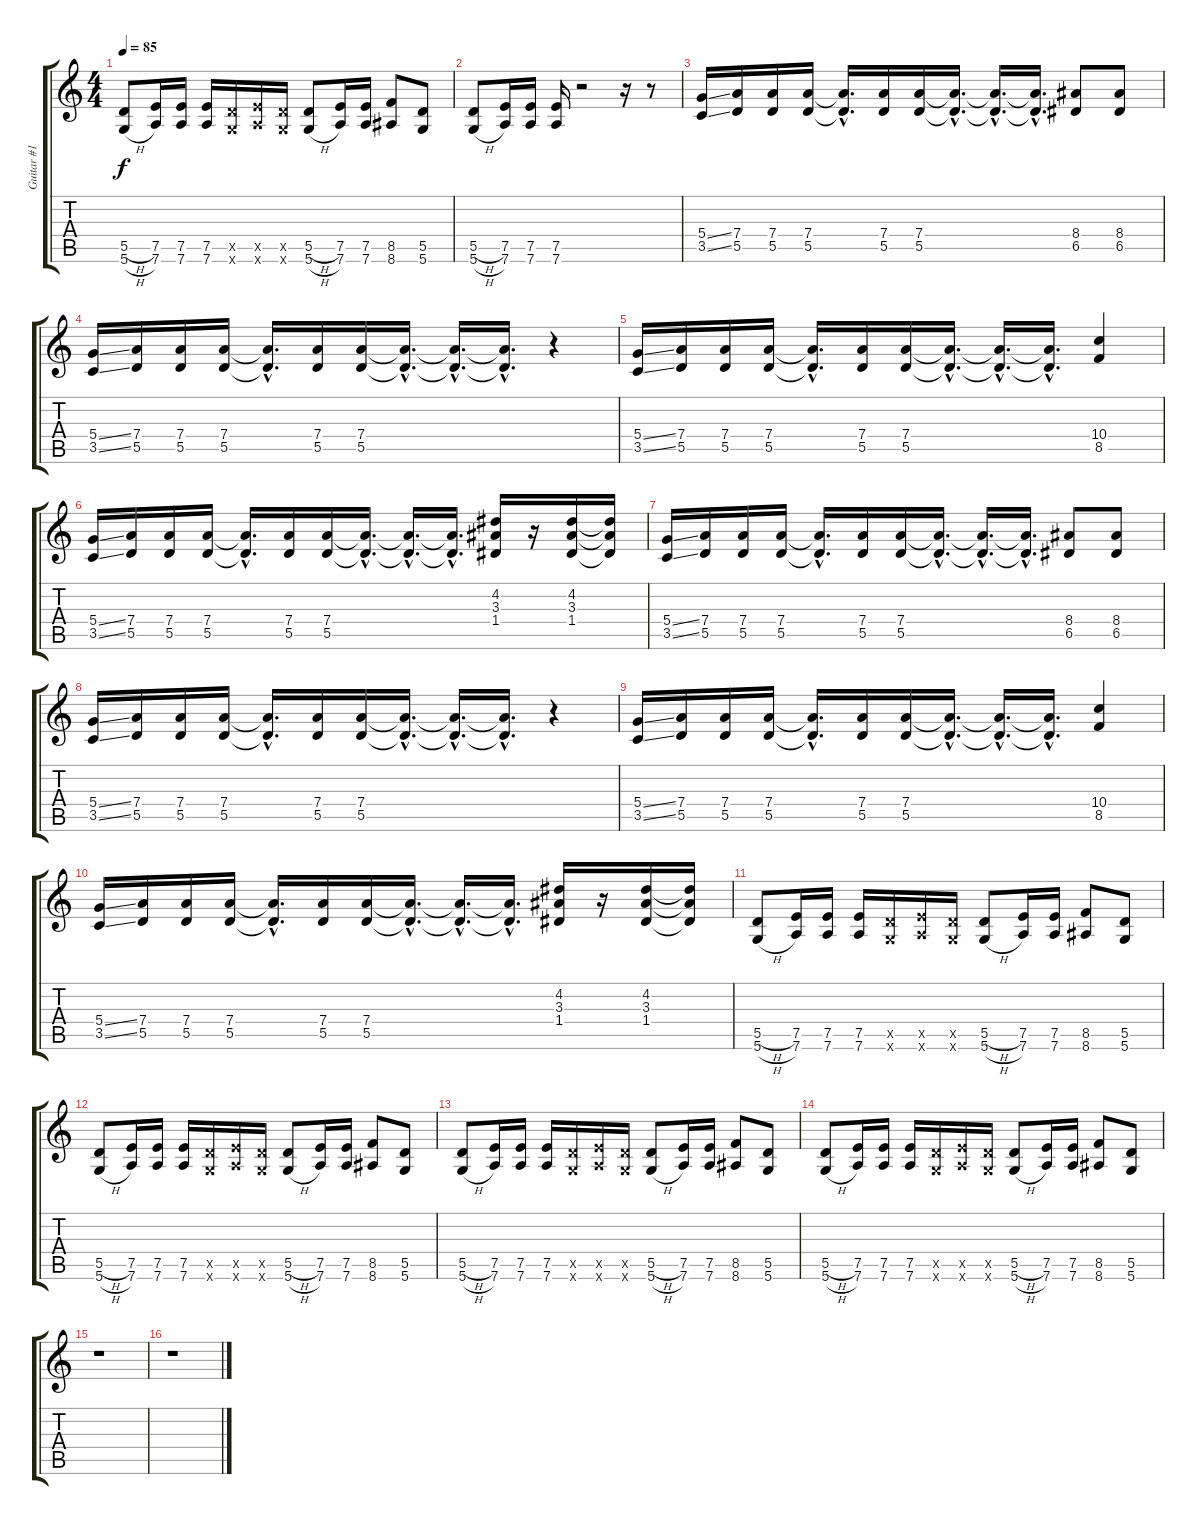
\track ("Guitar #1" "Guitar #1") {instrument overdrivenguitar}
\staff {score tabs}
\tuning (E4 B3 G3 D3 A2 D2) {hide}
\ts (4 4)
\tempo 85
\clef g2
\ks c
(5.5{h} 5.6{h}).8{dy f} (7.5 7.6).16 (7.5 7.6).16 (7.5 7.6).16 (5.5{x} 5.6{x}).16 (7.5{x} 7.6{x}).16 (5.5{x} 5.6{x}).16 (5.5{h} 5.6{h}).8 (7.5 7.6).16 (7.5 7.6).16 (8.5 8.6).8 (5.5 5.6).8 |
(5.5{h} 5.6{h}).8 (7.5 7.6).16 (7.5 7.6).16 (7.5 7.6).16 r.2 r.16 r.8 |
(5.4{ss} 3.5{ss}).16 (7.4 5.5).16 (7.4 5.5).16 (7.4 5.5).16 (7.4{hac t} 5.5{hac t}).16{d} (7.4 5.5).16 (7.4 5.5).16 (7.4{hac t} 5.5{hac t}).16{d} (7.4{hac t} 5.5{hac t}).16{d} (7.4{hac t} 5.5{hac t}).16{d} (8.4 6.5).8 (8.4 6.5).8 |
(5.4{ss} 3.5{ss}).16 (7.4 5.5).16 (7.4 5.5).16 (7.4 5.5).16 (7.4{hac t} 5.5{hac t}).16{d} (7.4 5.5).16 (7.4 5.5).16 (7.4{hac t} 5.5{hac t}).16{d} (7.4{hac t} 5.5{hac t}).16{d} (7.4{hac t} 5.5{hac t}).16{d} r.4 |
(5.4{ss} 3.5{ss}).16 (7.4 5.5).16 (7.4 5.5).16 (7.4 5.5).16 (7.4{hac t} 5.5{hac t}).16{d} (7.4 5.5).16 (7.4 5.5).16 (7.4{hac t} 5.5{hac t}).16{d} (7.4{hac t} 5.5{hac t}).16{d} (7.4{hac t} 5.5{hac t}).16{d} (10.4 8.5).4 |
(5.4{ss} 3.5{ss}).16 (7.4 5.5).16 (7.4 5.5).16 (7.4 5.5).16 (7.4{hac t} 5.5{hac t}).16{d} (7.4 5.5).16 (7.4 5.5).16 (7.4{hac t} 5.5{hac t}).16{d} (7.4{hac t} 5.5{hac t}).16{d} (7.4{hac t} 5.5{hac t}).16{d} (4.2 3.3 1.4).16 r.16 (4.2 3.3 1.4).16 (4.2{t} 3.3{t} 1.4{t}).16 |
(5.4{ss} 3.5{ss}).16 (7.4 5.5).16 (7.4 5.5).16 (7.4 5.5).16 (7.4{hac t} 5.5{hac t}).16{d} (7.4 5.5).16 (7.4 5.5).16 (7.4{hac t} 5.5{hac t}).16{d} (7.4{hac t} 5.5{hac t}).16{d} (7.4{hac t} 5.5{hac t}).16{d} (8.4 6.5).8 (8.4 6.5).8 |
(5.4{ss} 3.5{ss}).16 (7.4 5.5).16 (7.4 5.5).16 (7.4 5.5).16 (7.4{hac t} 5.5{hac t}).16{d} (7.4 5.5).16 (7.4 5.5).16 (7.4{hac t} 5.5{hac t}).16{d} (7.4{hac t} 5.5{hac t}).16{d} (7.4{hac t} 5.5{hac t}).16{d} r.4 |
(5.4{ss} 3.5{ss}).16 (7.4 5.5).16 (7.4 5.5).16 (7.4 5.5).16 (7.4{hac t} 5.5{hac t}).16{d} (7.4 5.5).16 (7.4 5.5).16 (7.4{hac t} 5.5{hac t}).16{d} (7.4{hac t} 5.5{hac t}).16{d} (7.4{hac t} 5.5{hac t}).16{d} (10.4 8.5).4 |
(5.4{ss} 3.5{ss}).16 (7.4 5.5).16 (7.4 5.5).16 (7.4 5.5).16 (7.4{hac t} 5.5{hac t}).16{d} (7.4 5.5).16 (7.4 5.5).16 (7.4{hac t} 5.5{hac t}).16{d} (7.4{hac t} 5.5{hac t}).16{d} (7.4{hac t} 5.5{hac t}).16{d} (4.2 3.3 1.4).16 r.16 (4.2 3.3 1.4).16 (4.2{t} 3.3{t} 1.4{t}).16 |
(5.5{h} 5.6{h}).8 (7.5 7.6).16 (7.5 7.6).16 (7.5 7.6).16 (5.5{x} 5.6{x}).16 (7.5{x} 7.6{x}).16 (5.5{x} 5.6{x}).16 (5.5{h} 5.6{h}).8 (7.5 7.6).16 (7.5 7.6).16 (8.5 8.6).8 (5.5 5.6).8 |
(5.5{h} 5.6{h}).8 (7.5 7.6).16 (7.5 7.6).16 (7.5 7.6).16 (5.5{x} 5.6{x}).16 (7.5{x} 7.6{x}).16 (5.5{x} 5.6{x}).16 (5.5{h} 5.6{h}).8 (7.5 7.6).16 (7.5 7.6).16 (8.5 8.6).8 (5.5 5.6).8 |
(5.5{h} 5.6{h}).8 (7.5 7.6).16 (7.5 7.6).16 (7.5 7.6).16 (5.5{x} 5.6{x}).16 (7.5{x} 7.6{x}).16 (5.5{x} 5.6{x}).16 (5.5{h} 5.6{h}).8 (7.5 7.6).16 (7.5 7.6).16 (8.5 8.6).8 (5.5 5.6).8 |
(5.5{h} 5.6{h}).8 (7.5 7.6).16 (7.5 7.6).16 (7.5 7.6).16 (5.5{x} 5.6{x}).16 (7.5{x} 7.6{x}).16 (5.5{x} 5.6{x}).16 (5.5{h} 5.6{h}).8 (7.5 7.6).16 (7.5 7.6).16 (8.5 8.6).8 (5.5 5.6).8 |
r.1 |
r.1
